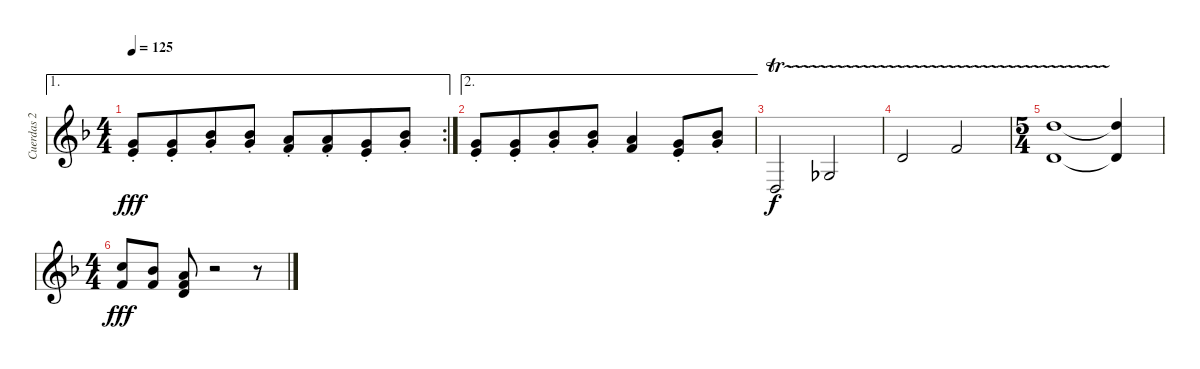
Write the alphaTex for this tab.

\track ("Cuerdas 2 / Piano" "Cuerdas 2 ") {instrument stringensemble1}
\staff {score}
\tuning (E4 B3 G3 D3 A2 E2) {hide}
\ae 1
\rc 2
\ts (4 4)
\tempo 125
\clef g2
\ks f
(8.2{st} 9.3{st}).8{dy fff} (8.2{st} 9.3{st}).8{beam merge} (11.2{st} 12.3{st}).8 (11.2{st} 12.3{st}).8 (10.2{st} 10.3{st}).8 (10.2{st} 10.3{st}).8{beam merge} (8.2{st} 9.3{st}).8 (11.2{st} 12.3{st}).8 |
\ae 2
(8.2{st} 9.3{st}).8 (8.2{st} 9.3{st}).8{beam merge} (11.2{st} 12.3{st}).8 (11.2{st} 12.3{st}).8 (10.2 10.3).4 (8.2{st} 9.3{st}).8 (11.2{st} 12.3{st}).8 |
0.4{tr (1 32)}.2{dy f balance 0} 4.4{tr (5 32)}.2{balance 16} |
3.2{tr (4 32)}.2{balance 0} 1.1{tr (2 32)}.2{balance 16} |
\ts (5 4)
(10.1{tr (11 32)} 3.2{tr (4 32)}).1{balance 8} (10.1{t} 3.2{t}).4 |
\ts (4 4)
(13.2 10.3).8{dy fff} (11.2 10.3).8 (10.2 10.3 12.4).8 r.2 r.8
